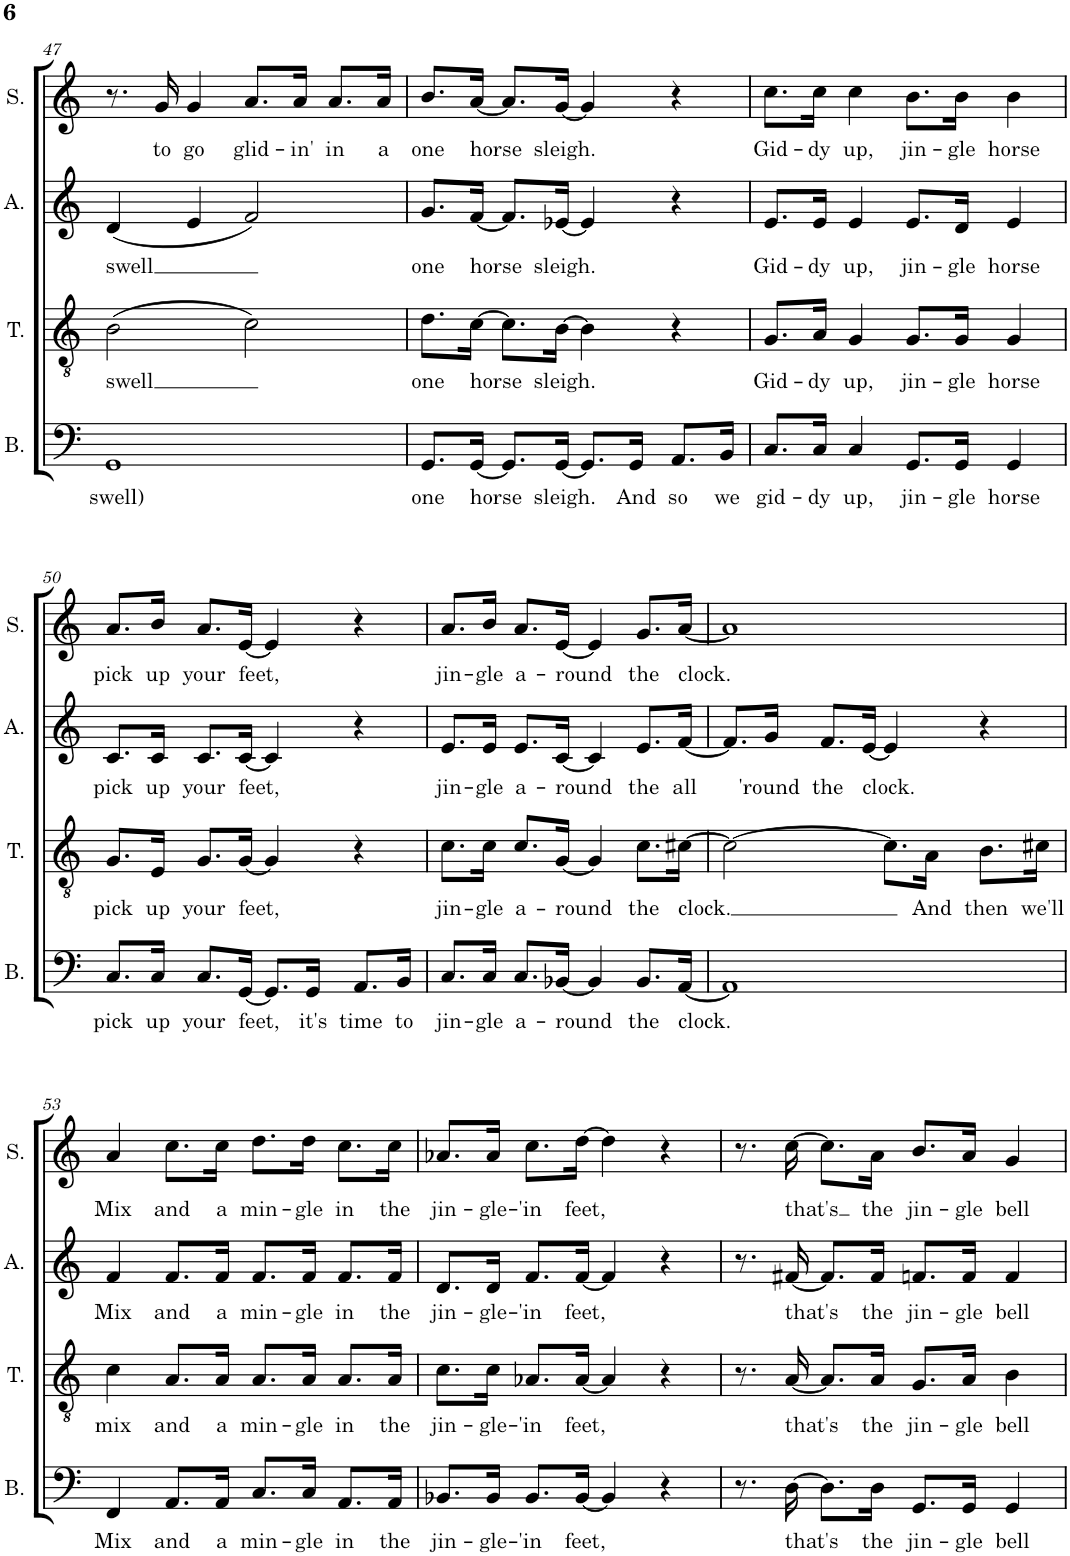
**kern	**text	**kern	**text	**kern	**text	**kern	**text
*part4	*part4	*part3	*part3	*part2	*part2	*part1	*part1
*staff4	*staff4	*staff3	*staff3	*staff2	*staff2	*staff1	*staff1
*I"Bass	*	*I"Tenor	*	*I"Alto	*	*I"Soprano	*
*I'B.	*	*I'T.	*	*I'A.	*	*I'S.	*
!!LO:PB:g=z
*clefF4	*	*clefGv2	*	*clefG2	*	*clefG2	*
*k[]	*	*k[]	*	*k[]	*	*k[]	*
*M4/4	*	*M4/4	*	*M4/4	*	*M4/4	*
=47	=47	=47	=47	=47	=47	=47	=47
!	!LO:LY:b	!	!LO:LY:b	!	!LO:LY:b	!	!
1GG	swell)	(2B\	swell	(4d/	swell	8.r	.
!	!	!	!	!	!	!	!LO:LY:b
.	.	.	.	.	.	16g/	to
!	!	!	!	!	!	!	!LO:LY:b
.	.	.	.	4e/	.	4g/	go
!	!	!	!	!	!	!	!LO:LY:b
.	.	2c\)	.	2f/)	.	8.a/L	glid-
!	!	!	!	!	!	!	!LO:LY:b
.	.	.	.	.	.	16a/Jk	-in'
!	!	!	!	!	!	!	!LO:LY:b
.	.	.	.	.	.	8.a/L	in
!	!	!	!	!	!	!	!LO:LY:b
.	.	.	.	.	.	16a/Jk	a
=48	=48	=48	=48	=48	=48	=48	=48
!	!LO:LY:b	!	!LO:LY:b	!	!LO:LY:b	!	!LO:LY:b
8.GG/L	one	8.d\L	one	8.g/L	one	8.b/L	one
!	!LO:LY:b	!	!LO:LY:b	!	!LO:LY:b	!	!LO:LY:b
[16GG/Jk	horse	[16c\Jk	horse	[16f/Jk	-horse	[16a/Jk	-horse
8.GG/L]	.	8.c\L]	.	8.f/L]	.	8.a/L]	.
!	!LO:LY:b	!	!LO:LY:b	!	!LO:LY:b	!	!LO:LY:b
[16GG/Jk	sleigh.	[16B\Jk	sleigh.	[16e-X/Jk	sleigh.	[16g/Jk	sleigh.
8.GG/L]	.	4B\]	.	4e-/]	.	4g/]	.
!	!LO:LY:b	!	!	!	!	!	!
16GG/Jk	And	.	.	.	.	.	.
!	!LO:LY:b	!	!	!	!	!	!
8.AA/L	so	4r	.	4r	.	4r	.
!	!LO:LY:b	!	!	!	!	!	!
16BB/Jk	we	.	.	.	.	.	.
=49	=49	=49	=49	=49	=49	=49	=49
!	!LO:LY:b	!	!LO:LY:b	!	!LO:LY:b	!	!LO:LY:b
8.C/L	gid-	8.G/L	Gid-	8.e/L	Gid-	8.cc\L	Gid-
!	!LO:LY:b	!	!LO:LY:b	!	!LO:LY:b	!	!LO:LY:b
16C/Jk	-dy	16A/Jk	-dy	16e/Jk	-dy	16cc\Jk	-dy
!	!LO:LY:b	!	!LO:LY:b	!	!LO:LY:b	!	!LO:LY:b
4C/	up,	4G/	up,	4e/	up,	4cc\	up,
!	!LO:LY:b	!	!LO:LY:b	!	!LO:LY:b	!	!LO:LY:b
8.GG/L	jin-	8.G/L	jin-	8.e/L	jin-	8.b\L	jin-
!	!LO:LY:b	!	!LO:LY:b	!	!LO:LY:b	!	!LO:LY:b
16GG/Jk	-gle	16G/Jk	-gle	16d/Jk	-gle	16b\Jk	-gle
!	!LO:LY:b	!	!LO:LY:b	!	!LO:LY:b	!	!LO:LY:b
4GG/	horse	4G/	horse	4e/	horse	4b\	horse
!!LO:LB:g=z
=50	=50	=50	=50	=50	=50	=50	=50
!	!LO:LY:b	!	!LO:LY:b	!	!LO:LY:b	!	!LO:LY:b
8.C/L	pick	8.G/L	pick	8.c/L	pick	8.a/L	pick
!	!LO:LY:b	!	!LO:LY:b	!	!LO:LY:b	!	!LO:LY:b
16C/Jk	up	16E/Jk	up	16c/Jk	up	16b/Jk	up
!	!LO:LY:b	!	!LO:LY:b	!	!LO:LY:b	!	!LO:LY:b
8.C/L	your	8.G/L	your	8.c/L	your	8.a/L	your
!	!LO:LY:b	!	!LO:LY:b	!	!LO:LY:b	!	!LO:LY:b
[16GG/Jk	feet,	[16G/Jk	feet,	[16c/Jk	feet,	[16e/Jk	feet,
8.GG/L]	.	4G/]	.	4c/]	.	4e/]	.
!	!LO:LY:b	!	!	!	!	!	!
16GG/Jk	it's	.	.	.	.	.	.
!	!LO:LY:b	!	!	!	!	!	!
8.AA/L	time	4r	.	4r	.	4r	.
!	!LO:LY:b	!	!	!	!	!	!
16BB/Jk	to	.	.	.	.	.	.
=51	=51	=51	=51	=51	=51	=51	=51
!	!LO:LY:b	!	!LO:LY:b	!	!LO:LY:b	!	!LO:LY:b
8.C/L	jin-	8.c\L	jin-	8.e/L	jin-	8.a/L	jin-
!	!LO:LY:b	!	!LO:LY:b	!	!LO:LY:b	!	!LO:LY:b
16C/Jk	-gle	16c\Jk	-gle	16e/Jk	-gle	16b/Jk	-gle
!	!LO:LY:b	!	!LO:LY:b	!	!LO:LY:b	!	!LO:LY:b
8.C/L	a-	8.c/L	a-	8.e/L	a-	8.a/L	a-
!	!LO:LY:b	!	!LO:LY:b	!	!LO:LY:b	!	!LO:LY:b
[16BB-X/Jk	-round	[16G/Jk	-round	[16c/Jk	-round	[16e/Jk	-round
4BB-/]	.	4G/]	.	4c/]	.	4e/]	.
!	!LO:LY:b	!	!LO:LY:b	!	!LO:LY:b	!	!LO:LY:b
8.BB-/L	the	8.c\L	the	8.e/L	the	8.g/L	the
!	!LO:LY:b	!	!LO:LY:b	!	!LO:LY:b	!	!LO:LY:b
[16AA/Jk	-clock.	[16c#X\Jk	-clock.	[16f/Jk	all	[16a/Jk	-clock.
=52	=52	=52	=52	=52	=52	=52	=52
1AA]	.	2c#\_	.	8.f/L]	.	1a]	.
!	!	!	!	!	!LO:LY:b	!	!
.	.	.	.	16g/Jk	-'round	.	.
!	!	!	!	!	!LO:LY:b	!	!
.	.	.	.	8.f/L	the	.	.
!	!	!	!	!	!LO:LY:b	!	!
.	.	.	.	[16e/Jk	clock.	.	.
.	.	8.c#\L]	.	4e/]	.	.	.
!	!	!	!LO:LY:b	!	!	!	!
.	.	16A\Jk	And	.	.	.	.
!	!	!	!LO:LY:b	!	!	!	!
.	.	8.B\L	then	4r	.	.	.
!	!	!	!LO:LY:b	!	!	!	!
.	.	16c#X\Jk	we'll	.	.	.	.
!!LO:LB:g=z
=53	=53	=53	=53	=53	=53	=53	=53
!	!LO:LY:b	!	!LO:LY:b	!	!LO:LY:b	!	!LO:LY:b
4FF/	Mix	4c\	mix	4f/	Mix	4a/	Mix
!	!LO:LY:b	!	!LO:LY:b	!	!LO:LY:b	!	!LO:LY:b
8.AA/L	and	8.A/L	and	8.f/L	and	8.cc\L	and
!	!LO:LY:b	!	!LO:LY:b	!	!LO:LY:b	!	!LO:LY:b
16AA/Jk	a	16A/Jk	a	16f/Jk	a	16cc\Jk	a
!	!LO:LY:b	!	!LO:LY:b	!	!LO:LY:b	!	!LO:LY:b
8.C/L	min-	8.A/L	min-	8.f/L	min-	8.dd\L	min-
!	!LO:LY:b	!	!LO:LY:b	!	!LO:LY:b	!	!LO:LY:b
16C/Jk	-gle	16A/Jk	-gle	16f/Jk	-gle	16dd\Jk	-gle
!	!LO:LY:b	!	!LO:LY:b	!	!LO:LY:b	!	!LO:LY:b
8.AA/L	in	8.A/L	in	8.f/L	in	8.cc\L	in
!	!LO:LY:b	!	!LO:LY:b	!	!LO:LY:b	!	!LO:LY:b
16AA/Jk	the	16A/Jk	the	16f/Jk	the	16cc\Jk	the
=54	=54	=54	=54	=54	=54	=54	=54
!	!LO:LY:b	!	!LO:LY:b	!	!LO:LY:b	!	!LO:LY:b
8.BB-X/L	jin-	8.c\L	jin-	8.d/L	jin-	8.a-X/L	jin-
!	!LO:LY:b	!	!LO:LY:b	!	!LO:LY:b	!	!LO:LY:b
16BB-/Jk	-gle-	16c\Jk	-gle-	16d/Jk	-gle-	16a-/Jk	-gle-
!	!LO:LY:b	!	!LO:LY:b	!	!LO:LY:b	!	!LO:LY:b
8.BB-/L	-'in	8.A-X/L	-'in	8.f/L	-'in	8.cc\L	-'in
!	!LO:LY:b	!	!LO:LY:b	!	!LO:LY:b	!	!LO:LY:b
[16BB-/Jk	feet,	[16A-/Jk	feet,	[16f/Jk	feet,	[16dd\Jk	feet,
4BB-/]	.	4A-/]	.	4f/]	.	4dd\]	.
4r	.	4r	.	4r	.	4r	.
=55	=55	=55	=55	=55	=55	=55	=55
8.r	.	8.r	.	8.r	.	8.r	.
!	!LO:LY:b	!	!LO:LY:b	!	!LO:LY:b	!	!LO:LY:b
[16D\	that's	[16A/	that's	[16f#X/	that's	[16cc\	that's
8.D\L]	.	8.A/L]	.	8.f#/L]	.	8.cc\L]	.
!	!LO:LY:b	!	!LO:LY:b	!	!LO:LY:b	!	!LO:LY:b
16D\Jk	the	16A/Jk	the	16f#/Jk	the	16a\Jk	the
!	!LO:LY:b	!	!LO:LY:b	!	!LO:LY:b	!	!LO:LY:b
8.GG/L	-jin-	8.G/L	-jin-	8.fn/L	-jin-	8.b/L	-jin-
!	!LO:LY:b	!	!LO:LY:b	!	!LO:LY:b	!	!LO:LY:b
16GG/Jk	-gle	16A/Jk	-gle	16f/Jk	-gle	16a/Jk	-gle
!	!LO:LY:b	!	!LO:LY:b	!	!LO:LY:b	!	!LO:LY:b
4GG/	bell	4B\	bell	4f/	bell	4g/	bell
=	=	=	=	=	=	=	=
*-	*-	*-	*-	*-	*-	*-	*-
